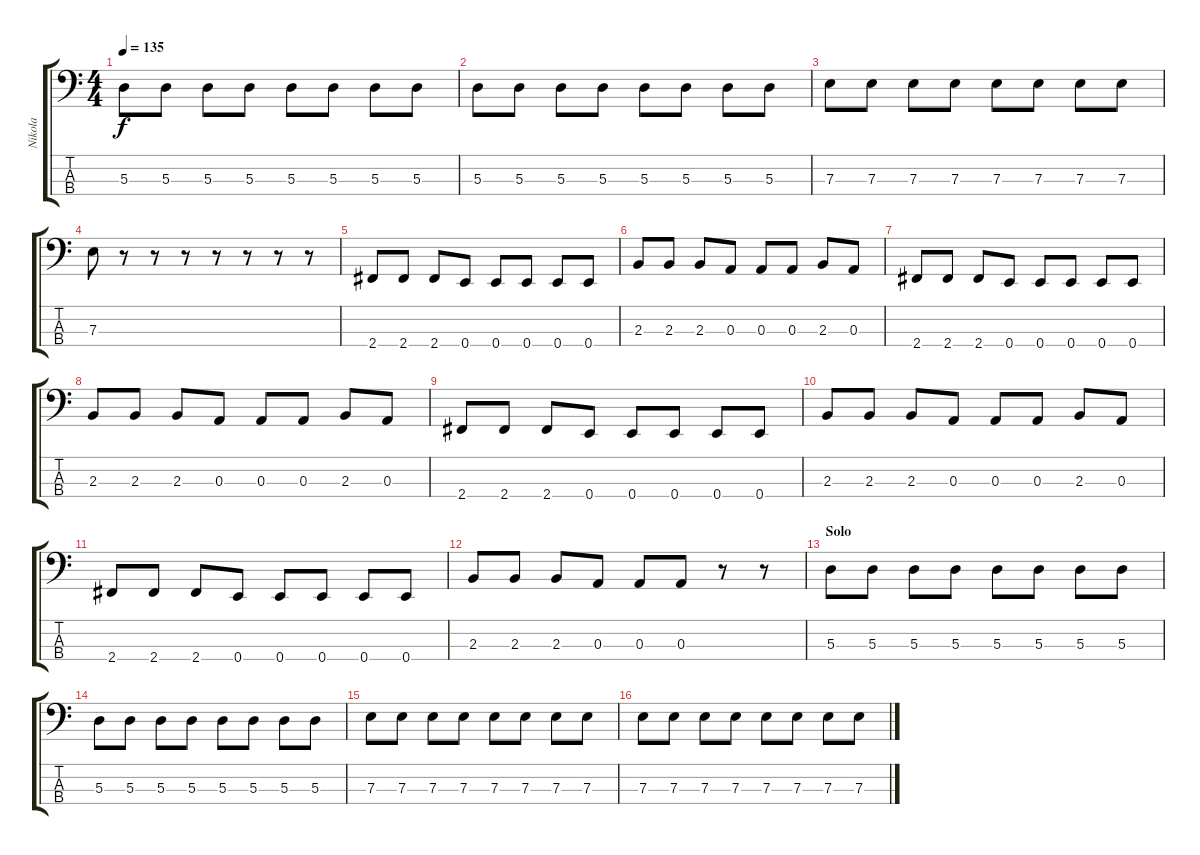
\track ("Nikola" "Nikola") {instrument electricbasspick}
\staff {score tabs}
\tuning (G2 D2 A1 E1) {hide}
\ts (4 4)
\tempo 135
\clef f4
\ks c
5.3.8{dy f} 5.3.8 5.3.8 5.3.8 5.3.8 5.3.8 5.3.8 5.3.8 |
5.3.8 5.3.8 5.3.8 5.3.8 5.3.8 5.3.8 5.3.8 5.3.8 |
7.3.8 7.3.8 7.3.8 7.3.8 7.3.8 7.3.8 7.3.8 7.3.8 |
7.3.8 r.8 r.8 r.8 r.8 r.8 r.8 r.8 |
2.4.8 2.4.8 2.4.8 0.4.8 0.4.8 0.4.8 0.4.8 0.4.8 |
2.3.8 2.3.8 2.3.8 0.3.8 0.3.8 0.3.8 2.3.8 0.3.8 |
2.4.8 2.4.8 2.4.8 0.4.8 0.4.8 0.4.8 0.4.8 0.4.8 |
2.3.8 2.3.8 2.3.8 0.3.8 0.3.8 0.3.8 2.3.8 0.3.8 |
2.4.8 2.4.8 2.4.8 0.4.8 0.4.8 0.4.8 0.4.8 0.4.8 |
2.3.8 2.3.8 2.3.8 0.3.8 0.3.8 0.3.8 2.3.8 0.3.8 |
2.4.8 2.4.8 2.4.8 0.4.8 0.4.8 0.4.8 0.4.8 0.4.8 |
2.3.8 2.3.8 2.3.8 0.3.8 0.3.8 0.3.8 r.8 r.8 |
\section ("" "Solo")
5.3.8 5.3.8 5.3.8 5.3.8 5.3.8 5.3.8 5.3.8 5.3.8 |
5.3.8 5.3.8 5.3.8 5.3.8 5.3.8 5.3.8 5.3.8 5.3.8 |
7.3.8 7.3.8 7.3.8 7.3.8 7.3.8 7.3.8 7.3.8 7.3.8 |
7.3.8 7.3.8 7.3.8 7.3.8 7.3.8 7.3.8 7.3.8 7.3.8
